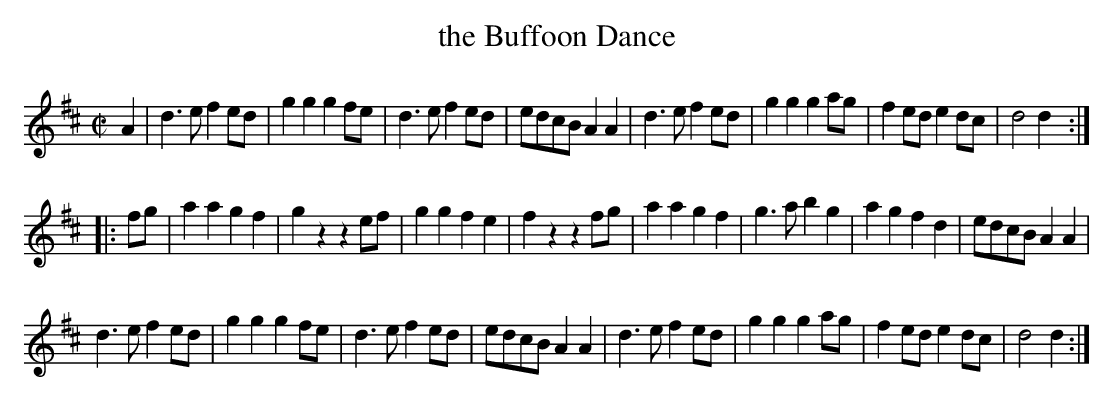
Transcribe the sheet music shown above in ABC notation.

X:1
T:the Buffoon Dance
M:C|
K:D
A2|\
d3e f2ed| g2g2 g2fe| d3e f2ed| edcB A2A2|\
d3e f2ed| g2g2 g2ag| f2ed e2dc| d4 d2:|
|:fg|\
a2a2 g2f2| g2z2 z2 ef| g2g2 f2e2| f2z2 z2fg|\
a2a2 g2f2| g3a b2g2| a2g2 f2d2| edcB A2A2|
d3e f2ed| g2g2 g2fe| d3e f2ed| edcB A2A2|\
d3e f2ed| g2g2 g2ag| f2ed e2dc| d4 d2:|
